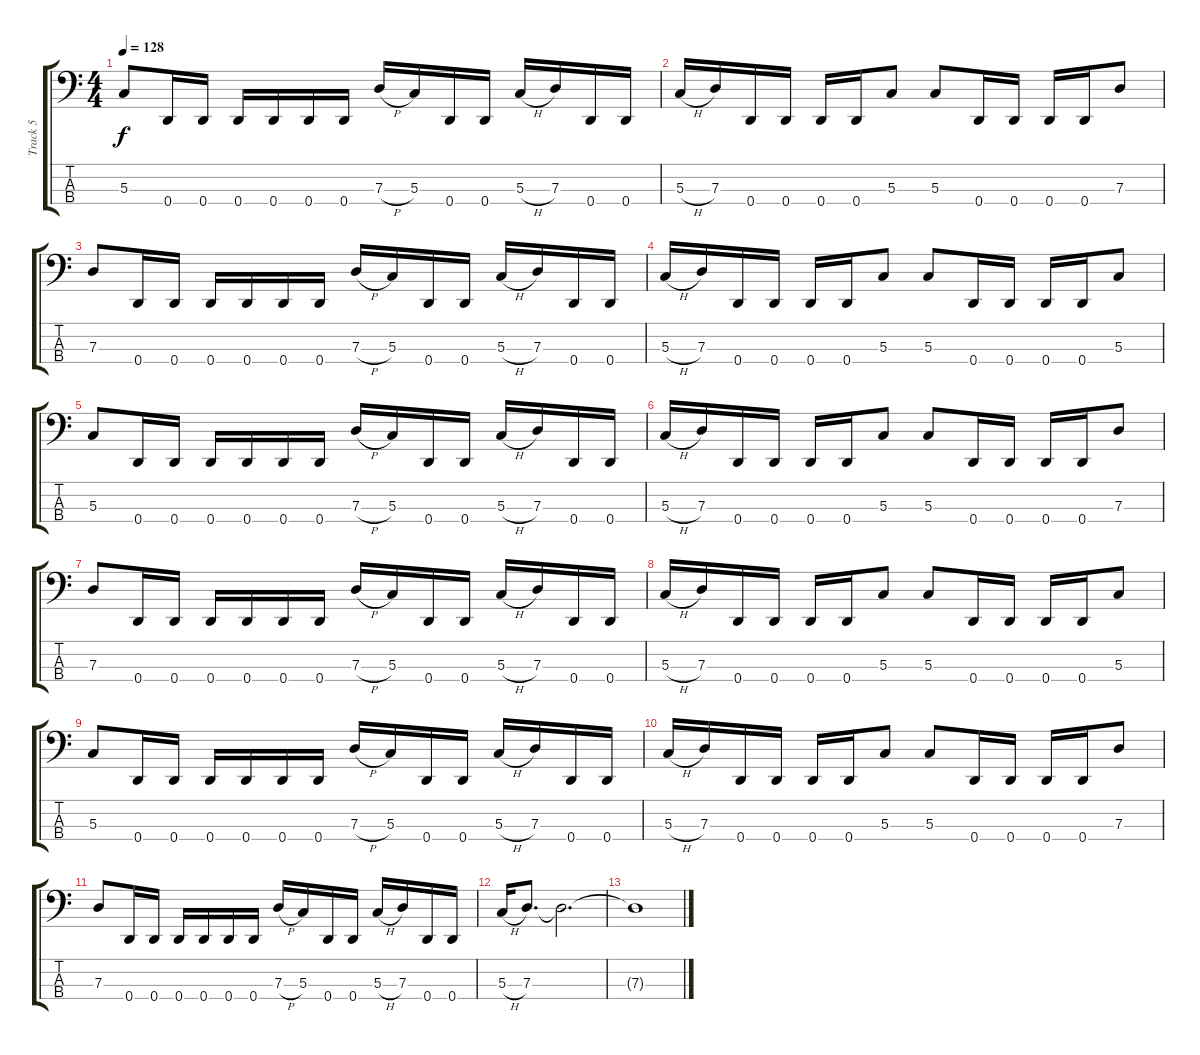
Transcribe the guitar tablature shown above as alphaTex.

\track ("Track 5" "Track 5") {instrument electricbassfinger}
\staff {score tabs}
\tuning (F2 C2 G1 D1) {hide}
\ts (4 4)
\tempo 128
\clef f4
\ks c
5.3.8{dy f} 0.4.16 0.4.16 0.4.16 0.4.16 0.4.16 0.4.16 7.3{h}.16 5.3.16 0.4.16 0.4.16 5.3{h}.16 7.3.16 0.4.16 0.4.16 |
5.3{h}.16 7.3.16 0.4.16 0.4.16 0.4.16 0.4.16 5.3.8 5.3.8 0.4.16 0.4.16 0.4.16 0.4.16 7.3.8 |
7.3.8 0.4.16 0.4.16 0.4.16 0.4.16 0.4.16 0.4.16 7.3{h}.16 5.3.16 0.4.16 0.4.16 5.3{h}.16 7.3.16 0.4.16 0.4.16 |
5.3{h}.16 7.3.16 0.4.16 0.4.16 0.4.16 0.4.16 5.3.8 5.3.8 0.4.16 0.4.16 0.4.16 0.4.16 5.3.8 |
5.3.8 0.4.16 0.4.16 0.4.16 0.4.16 0.4.16 0.4.16 7.3{h}.16 5.3.16 0.4.16 0.4.16 5.3{h}.16 7.3.16 0.4.16 0.4.16 |
5.3{h}.16 7.3.16 0.4.16 0.4.16 0.4.16 0.4.16 5.3.8 5.3.8 0.4.16 0.4.16 0.4.16 0.4.16 7.3.8 |
7.3.8 0.4.16 0.4.16 0.4.16 0.4.16 0.4.16 0.4.16 7.3{h}.16 5.3.16 0.4.16 0.4.16 5.3{h}.16 7.3.16 0.4.16 0.4.16 |
5.3{h}.16 7.3.16 0.4.16 0.4.16 0.4.16 0.4.16 5.3.8 5.3.8 0.4.16 0.4.16 0.4.16 0.4.16 5.3.8 |
5.3.8 0.4.16 0.4.16 0.4.16 0.4.16 0.4.16 0.4.16 7.3{h}.16 5.3.16 0.4.16 0.4.16 5.3{h}.16 7.3.16 0.4.16 0.4.16 |
5.3{h}.16 7.3.16 0.4.16 0.4.16 0.4.16 0.4.16 5.3.8 5.3.8 0.4.16 0.4.16 0.4.16 0.4.16 7.3.8 |
7.3.8 0.4.16 0.4.16 0.4.16 0.4.16 0.4.16 0.4.16 7.3{h}.16 5.3.16 0.4.16 0.4.16 5.3{h}.16 7.3.16 0.4.16 0.4.16 |
5.3{h}.16 7.3.8{d} 7.3{t}.2{d} |
7.3{t}.1
